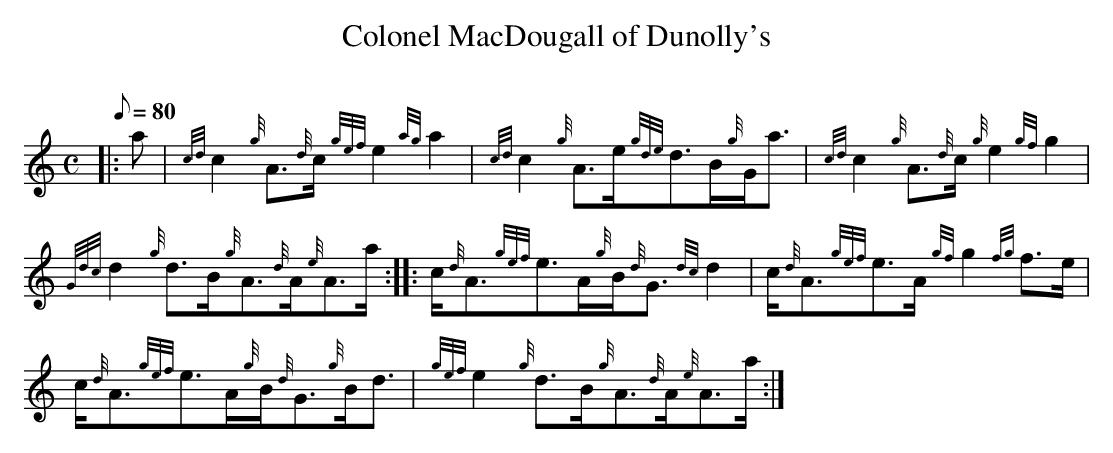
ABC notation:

X:1
T:Colonel MacDougall of Dunolly's
M:C
L:1/8
Q:80
C:
K:HP
|: a | \
{cd}c2{g}A3/2{d}c/2{gef}e2{ag}a2 | \
{cd}c2{g}A3/2e/2{gde}d3/2B/2{g}G/2a3/2 | \
{cd}c2{g}A3/2{d}c/2{g}e2{gf}g2 |
{Gdc}d2{g}d3/2B/2{g}A3/2{d}A/2{e}A3/2a/2 :: \
c/2{d}A3/2{gef}e3/2A/2{g}B/2{d}G3/2{dc}d2 | \
c/2{d}A3/2{gef}e3/2A/2{gf}g2{fg}f3/2e/2 |
c/2{d}A3/2{gef}e3/2A/2{g}B/2{d}G3/2{g}B/2d3/2 | \
{gef}e2{g}d3/2B/2{g}A3/2{d}A/2{e}A3/2a/2 :|
